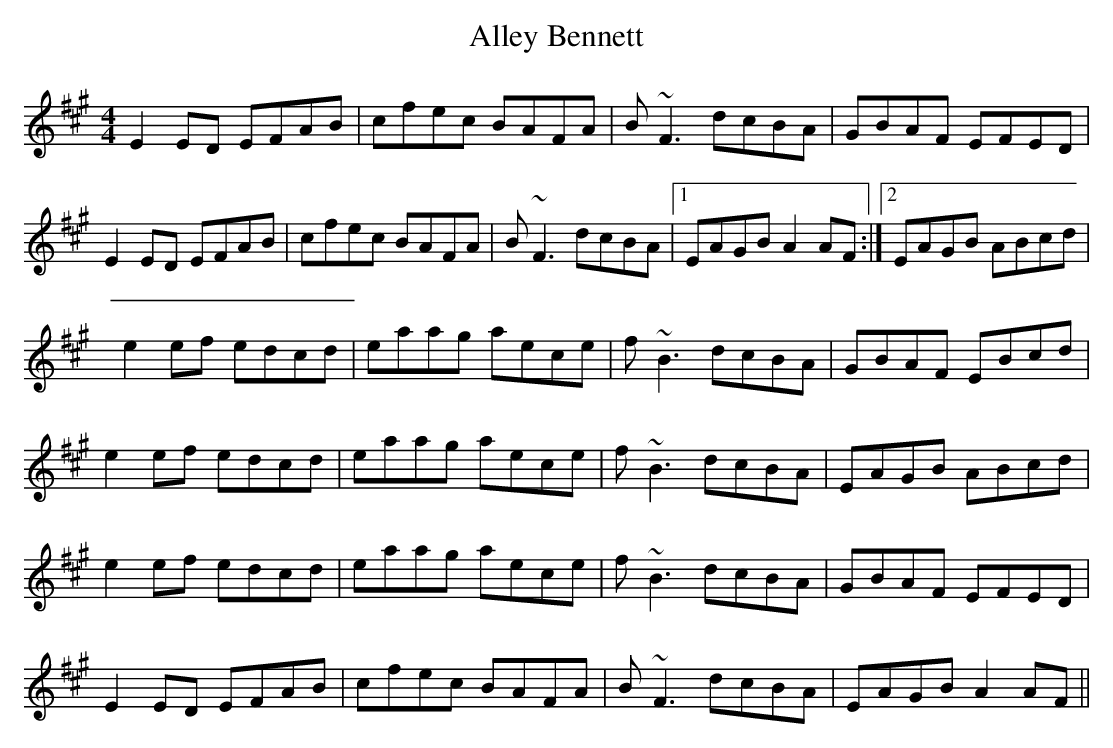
X:1
T:Alley Bennett
M:4/4
L:1/8
K:A
E2ED EFAB|cfec BAFA|B~F3 dcBA|GBAF EFED|
E2ED EFAB|cfec BAFA|B~F3 dcBA|1 EAGB A2AF:|2 EAGB ABcd|
e2ef edcd|eaag aece|f~B3 dcBA|GBAF EBcd|
e2ef edcd|eaag aece|f~B3 dcBA|EAGB ABcd|
e2ef edcd|eaag aece|f~B3 dcBA|GBAF EFED|
E2ED EFAB|cfec BAFA|B~F3 dcBA|EAGB A2AF||
